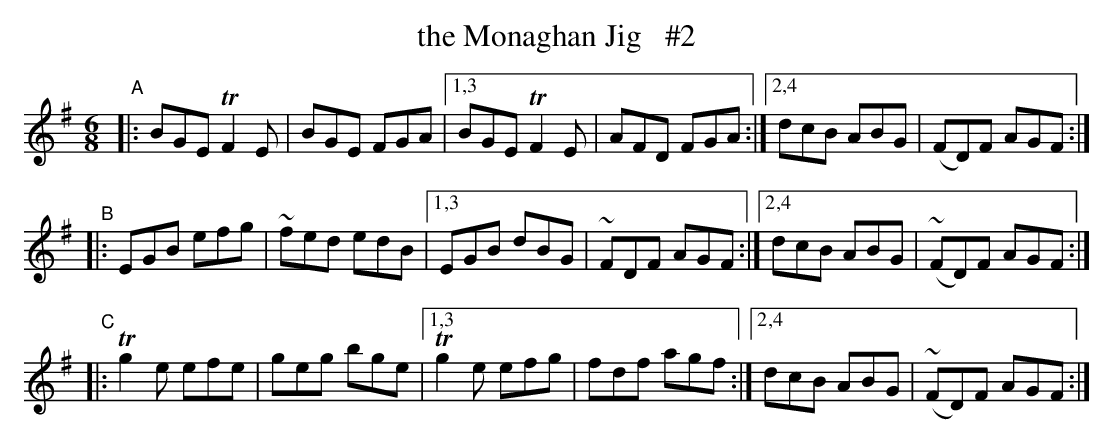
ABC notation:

X:1
T: the Monaghan Jig   #2
M: 6/8
L: 1/8
K: Em
"^A"\
|: BGE TF2E | BGE FGA |[1,3 BGE TF2E |  AFD  FGA \
                     :|[2,4 dcB  ABG | (FD)F AGF :|
"^B"\
|: EGB efg | ~fed edB |[1,3 EGB dBG |  ~FDF  AGF \
                     :|[2,4 dcB ABG | (~FD)F AGF :|
"^C"\
|: Tg2e efe | geg bge |[1,3 Tg2e efg |   fdf  agf \
                     :|[2,4  dcB ABG | (~FD)F AGF :|
